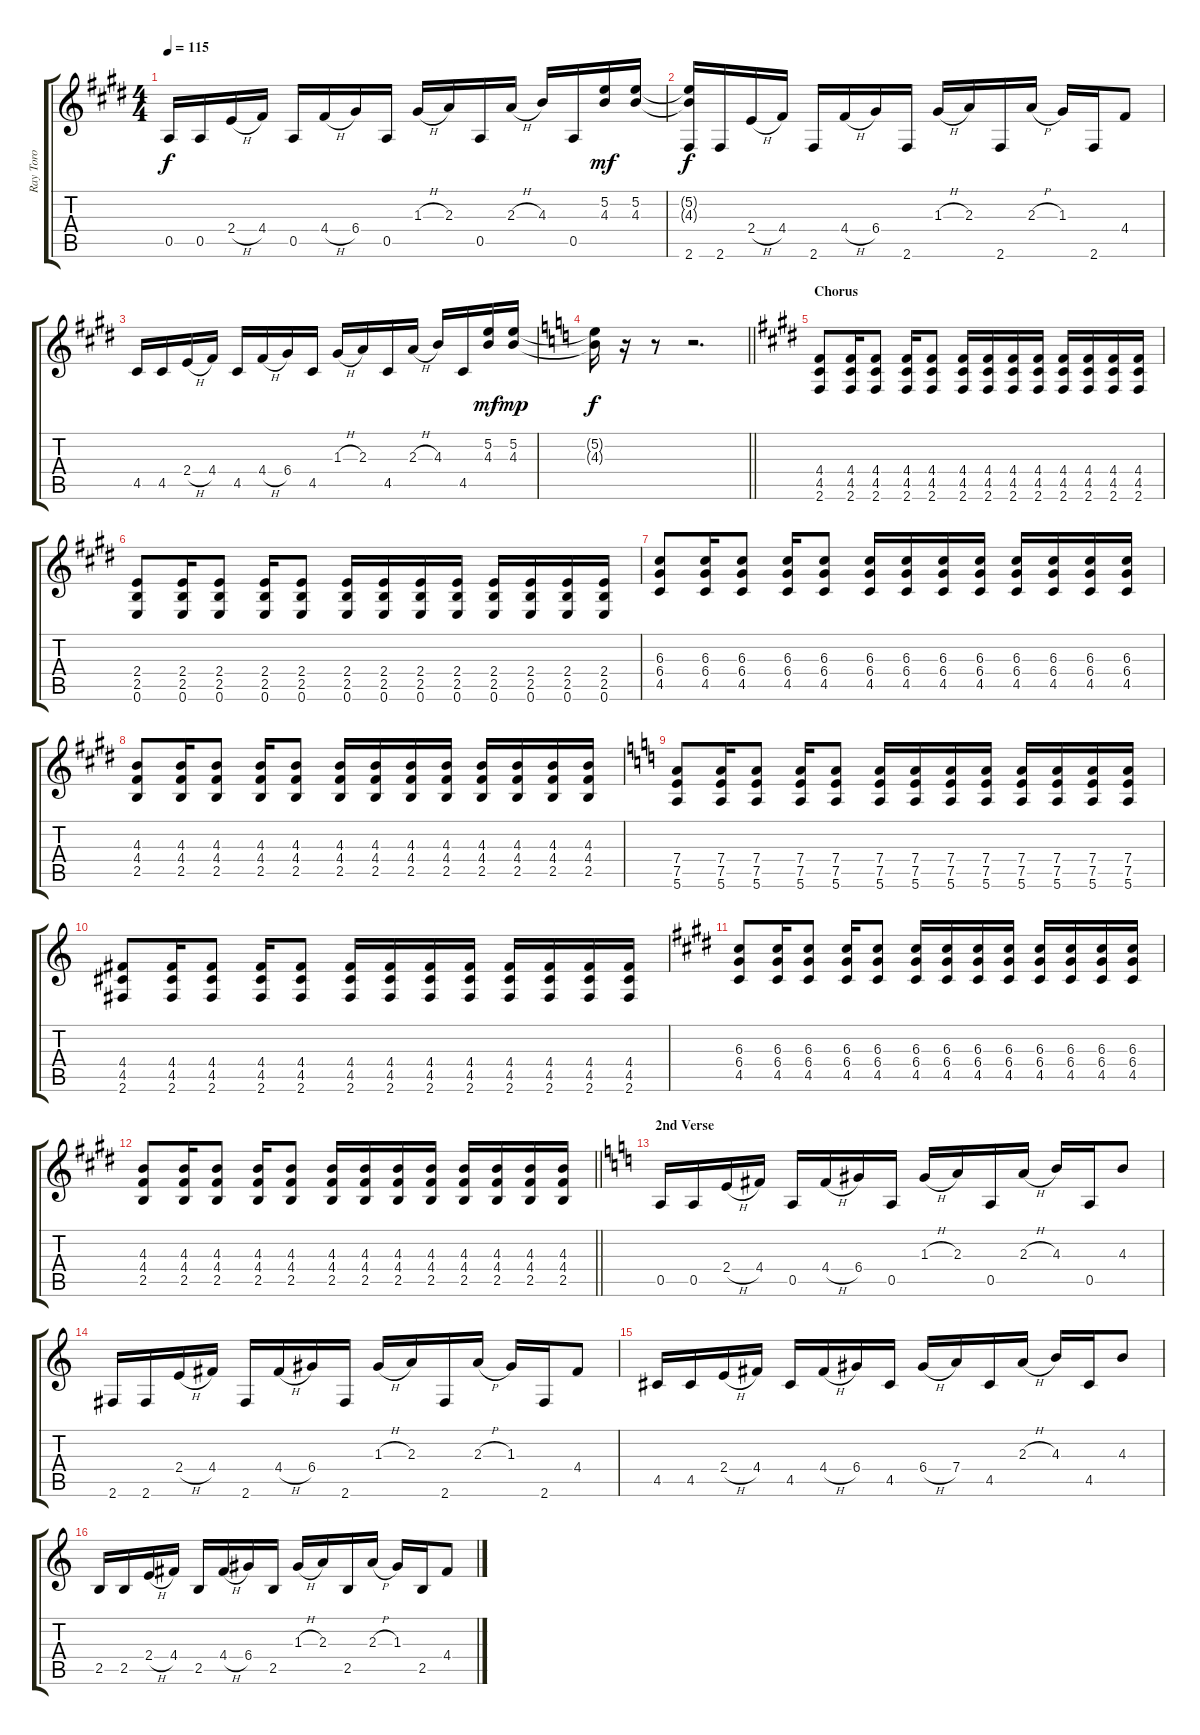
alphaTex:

\track ("Ray Toro " "Ray Toro ") {instrument electricguitarjazz}
\staff {score tabs}
\tuning (E4 B3 G3 D3 A2 E2) {hide}
\ts (4 4)
\tempo 115
\clef g2
\ks e
0.5.16{dy f} 0.5.16 2.4{h}.16 4.4.16 0.5.16 4.4{h}.16 6.4.16 0.5.16 1.3{h}.16 2.3.16 0.5.16 2.3{h}.16 4.3.16 0.5.16 (5.2 4.3).16{dy mf} (5.2 4.3).16 |
(5.2{t} 4.3{t} 2.6).16{dy f} 2.6.16 2.4{h}.16 4.4.16 2.6.16 4.4{h}.16 6.4.16 2.6.16 1.3{h}.16 2.3.16 2.6.16 2.3{h}.16 1.3.16 2.6.16 4.4.8 |
4.5.16 4.5.16 2.4{h}.16 4.4.16 4.5.16 4.4{h}.16 6.4.16 4.5.16 1.3{h}.16 2.3.16 4.5.16 2.3{h}.16 4.3.16 4.5.16 (5.2 4.3).16{dy mf} (5.2 4.3).16{dy mp} |
\barLineRight lightlight
\ks c
(5.2{t} 4.3{t}).16{dy f} r.16 r.8 r.2{d} |
\section ("" "Chorus")
\ks e
(4.4 4.5 2.6).8{volume 12 instrument distortionguitar} (4.4 4.5 2.6).16 (4.4 4.5 2.6).8 (4.4 4.5 2.6).16 (4.4 4.5 2.6).8 (4.4 4.5 2.6).16 (4.4 4.5 2.6).16 (4.4 4.5 2.6).16 (4.4 4.5 2.6).16 (4.4 4.5 2.6).16 (4.4 4.5 2.6).16 (4.4 4.5 2.6).16 (4.4 4.5 2.6).16 |
(2.4 2.5 0.6).8 (2.4 2.5 0.6).16 (2.4 2.5 0.6).8 (2.4 2.5 0.6).16 (2.4 2.5 0.6).8 (2.4 2.5 0.6).16 (2.4 2.5 0.6).16 (2.4 2.5 0.6).16 (2.4 2.5 0.6).16 (2.4 2.5 0.6).16 (2.4 2.5 0.6).16 (2.4 2.5 0.6).16 (2.4 2.5 0.6).16 |
(6.3 6.4 4.5).8 (6.3 6.4 4.5).16 (6.3 6.4 4.5).8 (6.3 6.4 4.5).16 (6.3 6.4 4.5).8 (6.3 6.4 4.5).16 (6.3 6.4 4.5).16 (6.3 6.4 4.5).16 (6.3 6.4 4.5).16 (6.3 6.4 4.5).16 (6.3 6.4 4.5).16 (6.3 6.4 4.5).16 (6.3 6.4 4.5).16 |
(4.3 4.4 2.5).8 (4.3 4.4 2.5).16 (4.3 4.4 2.5).8 (4.3 4.4 2.5).16 (4.3 4.4 2.5).8 (4.3 4.4 2.5).16 (4.3 4.4 2.5).16 (4.3 4.4 2.5).16 (4.3 4.4 2.5).16 (4.3 4.4 2.5).16 (4.3 4.4 2.5).16 (4.3 4.4 2.5).16 (4.3 4.4 2.5).16 |
\ks c
(7.4 7.5 5.6).8 (7.4 7.5 5.6).16 (7.4 7.5 5.6).8 (7.4 7.5 5.6).16 (7.4 7.5 5.6).8 (7.4 7.5 5.6).16 (7.4 7.5 5.6).16 (7.4 7.5 5.6).16 (7.4 7.5 5.6).16 (7.4 7.5 5.6).16 (7.4 7.5 5.6).16 (7.4 7.5 5.6).16 (7.4 7.5 5.6).16 |
(4.4 4.5 2.6).8 (4.4 4.5 2.6).16 (4.4 4.5 2.6).8 (4.4 4.5 2.6).16 (4.4 4.5 2.6).8 (4.4 4.5 2.6).16 (4.4 4.5 2.6).16 (4.4 4.5 2.6).16 (4.4 4.5 2.6).16 (4.4 4.5 2.6).16 (4.4 4.5 2.6).16 (4.4 4.5 2.6).16 (4.4 4.5 2.6).16 |
\ks e
(6.3 6.4 4.5).8 (6.3 6.4 4.5).16 (6.3 6.4 4.5).8 (6.3 6.4 4.5).16 (6.3 6.4 4.5).8 (6.3 6.4 4.5).16 (6.3 6.4 4.5).16 (6.3 6.4 4.5).16 (6.3 6.4 4.5).16 (6.3 6.4 4.5).16 (6.3 6.4 4.5).16 (6.3 6.4 4.5).16 (6.3 6.4 4.5).16 |
\barLineRight lightlight
(4.3 4.4 2.5).8 (4.3 4.4 2.5).16 (4.3 4.4 2.5).8 (4.3 4.4 2.5).16 (4.3 4.4 2.5).8 (4.3 4.4 2.5).16 (4.3 4.4 2.5).16 (4.3 4.4 2.5).16 (4.3 4.4 2.5).16 (4.3 4.4 2.5).16 (4.3 4.4 2.5).16 (4.3 4.4 2.5).16 (4.3 4.4 2.5).16 |
\section ("" "2nd Verse")
\ks c
0.5.16{volume 9 instrument electricguitarjazz} 0.5.16 2.4{h}.16 4.4.16 0.5.16 4.4{h}.16 6.4.16 0.5.16 1.3{h}.16 2.3.16 0.5.16 2.3{h}.16 4.3.16 0.5.16 4.3.8 |
2.6.16 2.6.16 2.4{h}.16 4.4.16 2.6.16 4.4{h}.16 6.4.16 2.6.16 1.3{h}.16 2.3.16 2.6.16 2.3{h}.16 1.3.16 2.6.16 4.4.8 |
4.5.16 4.5.16 2.4{h}.16 4.4.16 4.5.16 4.4{h}.16 6.4.16 4.5.16 6.4{h}.16 7.4.16 4.5.16 2.3{h}.16 4.3.16 4.5.16 4.3.8 |
2.5.16 2.5.16 2.4{h}.16 4.4.16 2.5.16 4.4{h}.16 6.4.16 2.5.16 1.3{h}.16 2.3.16 2.5.16 2.3{h}.16 1.3.16 2.5.16 4.4.8
